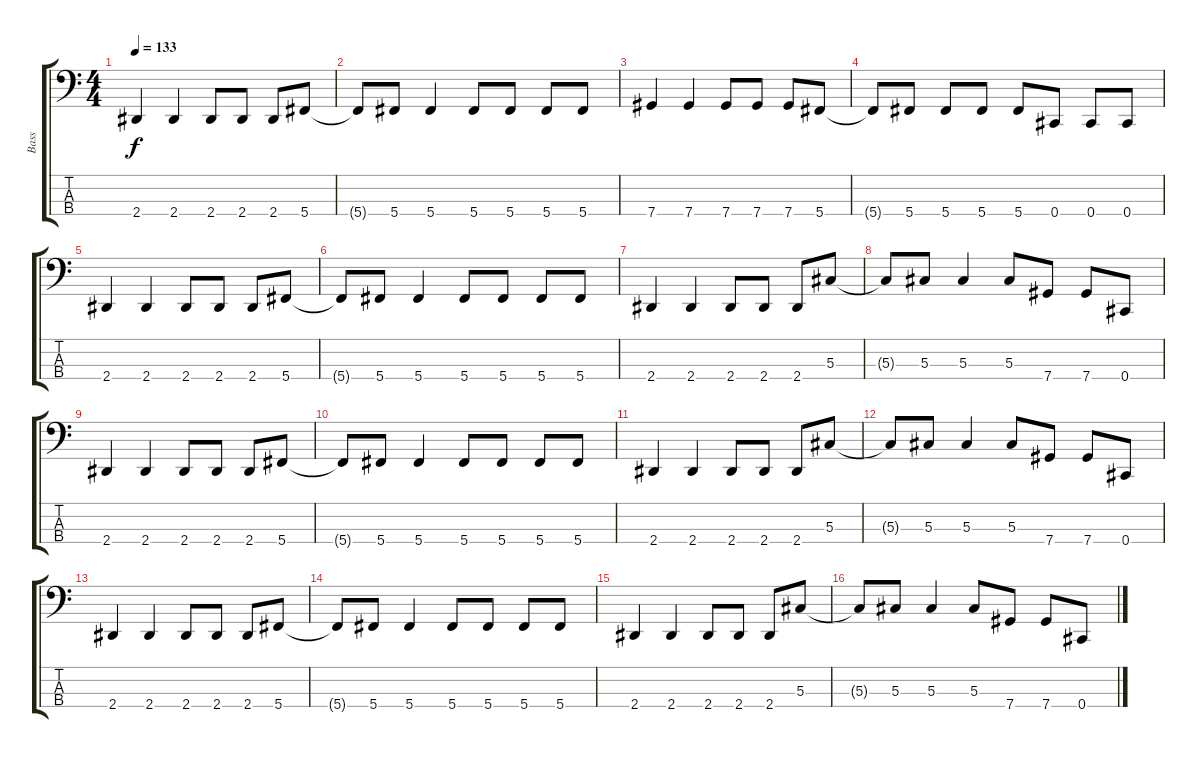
\track ("Bass" "Bass") {instrument electricbasspick}
\staff {score tabs}
\tuning (Gb2 Db2 Ab1 Db1) {hide}
\ts (4 4)
\tempo 133
\clef f4
\ks c
2.4.4{dy f} 2.4.4 2.4.8 2.4.8 2.4.8 5.4.8 |
5.4{t}.8 5.4.8 5.4.4 5.4.8 5.4.8 5.4.8 5.4.8 |
7.4.4 7.4.4 7.4.8 7.4.8 7.4.8 5.4.8 |
5.4{t}.8 5.4.8 5.4.8 5.4.8 5.4.8 0.4.8 0.4.8 0.4.8 |
2.4.4 2.4.4 2.4.8 2.4.8 2.4.8 5.4.8 |
5.4{t}.8 5.4.8 5.4.4 5.4.8 5.4.8 5.4.8 5.4.8 |
2.4.4 2.4.4 2.4.8 2.4.8 2.4.8 5.3.8 |
5.3{t}.8 5.3.8 5.3.4 5.3.8 7.4.8 7.4.8 0.4.8 |
2.4.4 2.4.4 2.4.8 2.4.8 2.4.8 5.4.8 |
5.4{t}.8 5.4.8 5.4.4 5.4.8 5.4.8 5.4.8 5.4.8 |
2.4.4 2.4.4 2.4.8 2.4.8 2.4.8 5.3.8 |
5.3{t}.8 5.3.8 5.3.4 5.3.8 7.4.8 7.4.8 0.4.8 |
2.4.4 2.4.4 2.4.8 2.4.8 2.4.8 5.4.8 |
5.4{t}.8 5.4.8 5.4.4 5.4.8 5.4.8 5.4.8 5.4.8 |
2.4.4 2.4.4 2.4.8 2.4.8 2.4.8 5.3.8 |
5.3{t}.8 5.3.8 5.3.4 5.3.8 7.4.8 7.4.8 0.4.8
